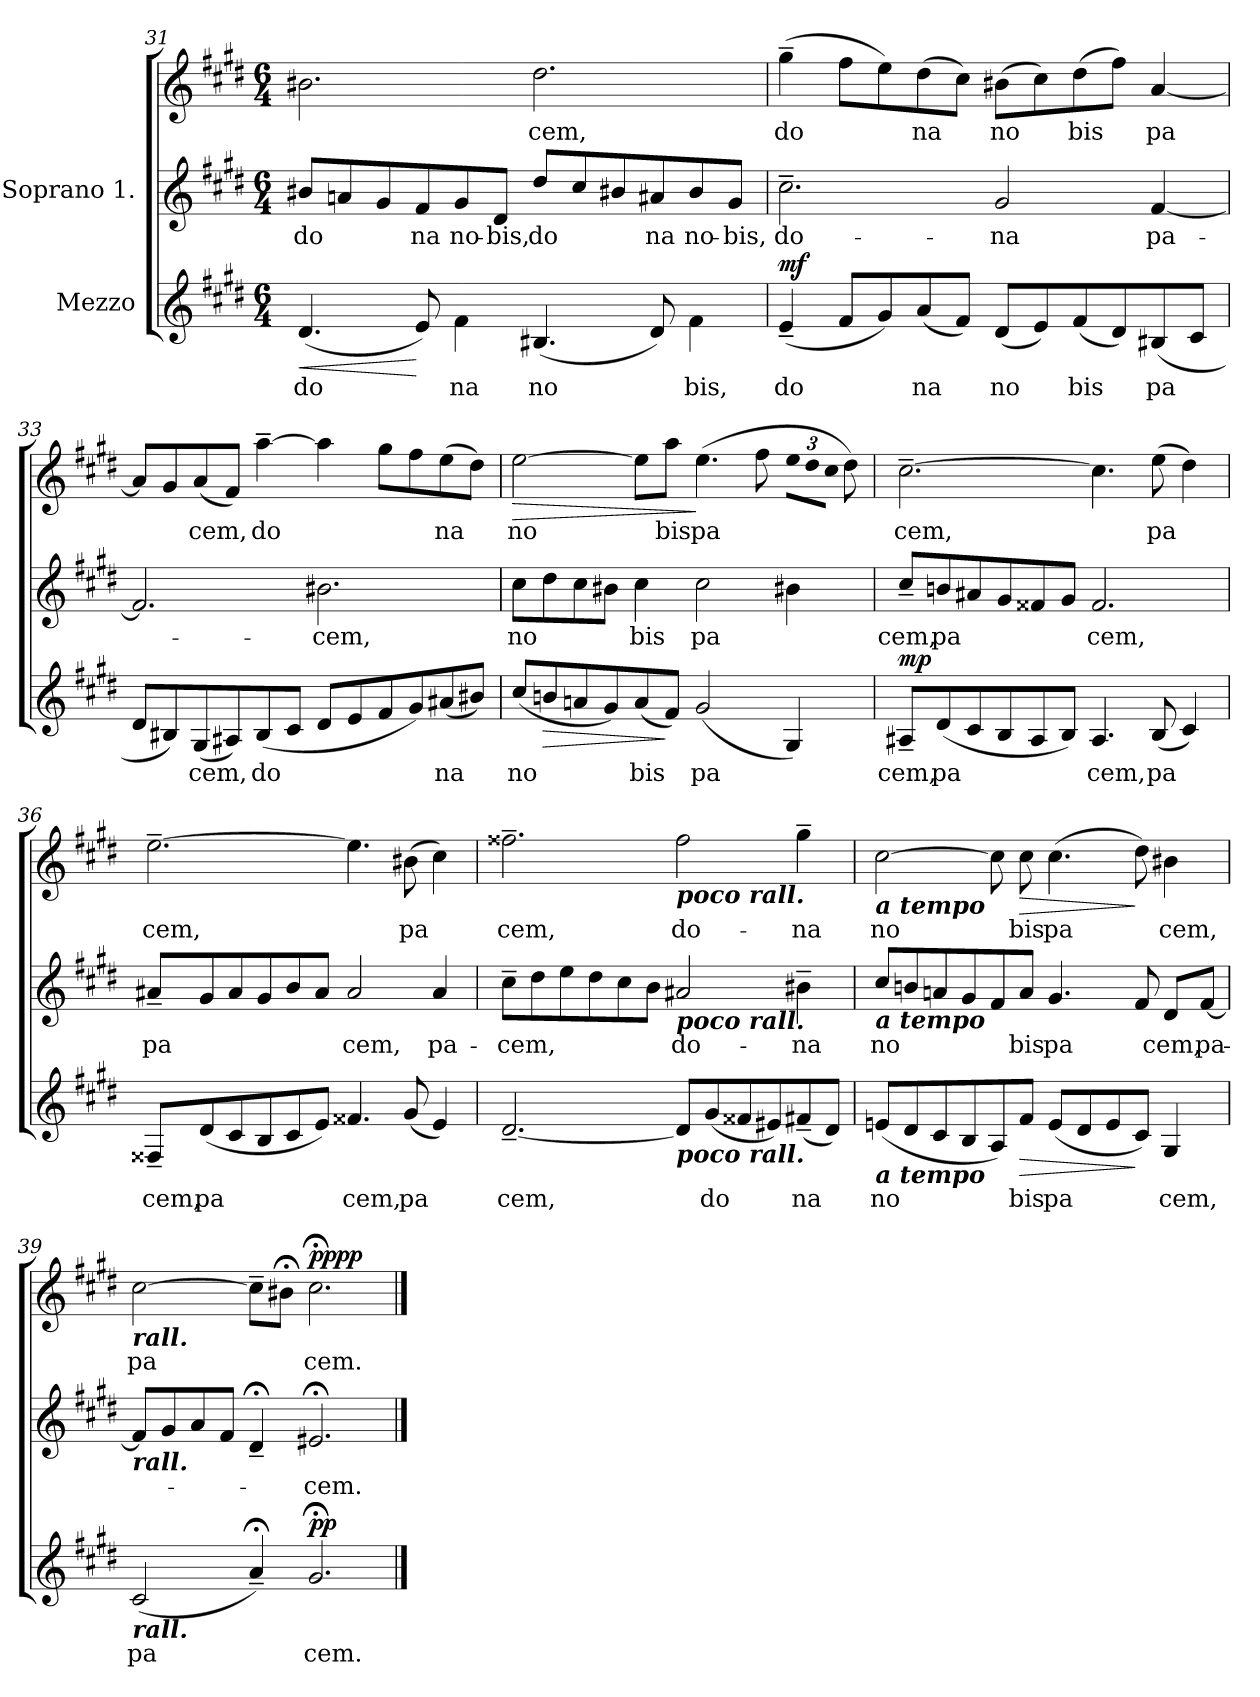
**kern	**text	**dynam	**kern	**text	**kern	**text	**dynam
*part2	*part2	*part2	*part1	*part1	*part1	*part1	*part1
*staff3	*staff3	*staff3	*staff2	*staff2	*staff1	*staff1	*staff1/2
*I"Mezzo	*	*	*I"Soprano 1.	*	*	*	*
!!LO:LB:g=z
*clefG2	*	*	*clefG2	*	*clefG2	*	*
*k[f#c#g#d#]	*	*	*k[f#c#g#d#]	*	*k[f#c#g#d#]	*	*
*E:	*	*	*E:	*	*E:	*	*
*M6/4	*	*	*M6/4	*	*M6/4	*	*
=31	=31	=31	=31	=31	=31	=31	=31
!	!LO:LY:b:cj	!LO:HP:b	!	!LO:LY:b:cj	!	!LO:LY:b:cj	!
(>4.d#/	do-	<	8b#X/L	do-	2.b#X\	.	.
!	!	!	!	!LO:LY:b:cj	!	!	!
.	.	.	8an/	-	.	.	.
!	!	!	!	!LO:LY:b:cj	!	!	!
.	.	.	8g#/	.	.	.	.
!	!LO:LY:b:cj	!	!	!LO:LY:b:cj	!	!	!
8e/)	-	[	8f#/	na	.	.	.
!	!LO:LY:b:cj	!	!	!LO:LY:b:cj	!	!	!
4f#\	na	.	8g#/	no-	.	.	.
!	!	!	!	!LO:LY:b:cj	!	!	!
.	.	.	8d#/J	-bis,	.	.	.
!	!LO:LY:b:cj	!	!	!LO:LY:b:cj	!	!LO:LY:b:cj	!
(>4.B#X/	no-	.	8dd#/L	do-	2.dd#\	cem,	.
!	!	!	!	!LO:LY:b:cj	!	!	!
.	.	.	8cc#/	-	.	.	.
!	!	!	!	!LO:LY:b:cj	!	!	!
.	.	.	8b#X/	.	.	.	.
!	!LO:LY:b:cj	!	!	!LO:LY:b:cj	!	!	!
8d#/)	-	.	8a#X/	na	.	.	.
!	!LO:LY:b:cj	!	!	!LO:LY:b:cj	!	!	!
4f#\	bis,	.	8b#/	no-	.	.	.
!	!	!	!	!LO:LY:b:cj	!	!	!
.	.	.	8g#/J	-bis,	.	.	.
=32	=32	=32	=32	=32	=32	=32	=32
!	!LO:LY:b:cj	!LO:DY:b	!	!LO:LY:b:cj	!	!LO:LY:b:cj	!LO:DY:b=2
!	!	!	!	!	!	!	!LO:DY:n=1:b
(>4e~</	do-	mf	2.cc#~>\	-do-	(>4gg#~>\	do-	mf mf
!	!LO:LY:b:cj	!	!	!	!	!LO:LY:b:cj	!
8f#/L	-	.	.	.	8ff#\L	-	.
!	!LO:LY:b:cj	!	!	!	!	!LO:LY:b:cj	!
8g#/)	.	.	.	.	8ee\)	.	.
!	!LO:LY:b:cj	!	!	!	!	!LO:LY:b:cj	!
(>8a/	na	.	.	.	(>8dd#\	na	.
!	!LO:LY:b:cj	!	!	!	!	!LO:LY:b:cj	!
8f#/J)	.	.	.	.	8cc#\J)	.	.
!	!LO:LY:b:cj	!	!	!LO:LY:b:cj	!	!LO:LY:b:cj	!
(>8d#/L	no-	.	2g#/	-na	(>8b#X\L	no-	.
!	!LO:LY:b:cj	!	!	!	!	!LO:LY:b:cj	!
8e/)	-	.	.	.	8cc#\)	-	.
!	!LO:LY:b:cj	!	!	!	!	!LO:LY:b:cj	!
(>8f#/	bis	.	.	.	(>8dd#\	bis	.
!	!LO:LY:b:cj	!	!	!	!	!LO:LY:b:cj	!
8d#/)	.	.	.	.	8ff#\J)	.	.
!	!LO:LY:b:cj	!	!	!LO:LY:b:cj	!	!LO:LY:b:cj	!
(>8B#X/	pa-	.	[<4f#/	pa-	[<4a/	pa-	.
!	!LO:LY:b:cj	!	!	!	!	!	!
8c#/J	--	.	.	.	.	.	.
=33	=33	=33	=33	=33	=33	=33	=33
!	!LO:LY:b:cj	!	!	!LO:LY:b:cj	!	!LO:LY:b:cj	!
8d#/L	-	.	2.f#/]	.	8a/L]	-	.
!	!LO:LY:b:cj	!	!	!	!	!LO:LY:b:cj	!
8B#X/)	.	.	.	.	8g#/	.	.
!	!LO:LY:b:cj	!	!	!	!	!LO:LY:b:cj	!
(>8G#/	cem,	.	.	.	(>8a/	cem,	.
!	!LO:LY:b:cj	!	!	!	!	!LO:LY:b:cj	!
8A#X/)	.	.	.	.	8f#/J)	.	.
!	!LO:LY:b:cj	!	!	!	!	!LO:LY:b:cj	!
(>8B#/	do-	.	.	.	[>4aa~>\	do-	.
!	!LO:LY:b:cj	!	!	!	!	!	!
8c#/J	-	.	.	.	.	.	.
!	!LO:LY:b:cj	!	!	!LO:LY:b:cj	!	!LO:LY:b:cj	!
8d#/L	.	.	2.b#X\	cem,	4aa\]	-	.
!	!LO:LY:b:cj	!	!	!	!	!	!
8e/	.	.	.	.	.	.	.
!	!LO:LY:b:cj	!	!	!	!	!LO:LY:b:cj	!
8f#/	.	.	.	.	8gg#\L	.	.
!	!LO:LY:b:cj	!	!	!	!	!LO:LY:b:cj	!
8g#/)	.	.	.	.	8ff#\	.	.
!	!LO:LY:b:cj	!	!	!	!	!LO:LY:b:cj	!
(>8a#X/	na	.	.	.	(>8ee\	na	.
!	!LO:LY:b:cj	!	!	!	!	!LO:LY:b:cj	!
8b#X/J)	.	.	.	.	8dd#\J)	.	.
!!LO:PB:g=z
=34	=34	=34	=34	=34	=34	=34	=34
!	!LO:LY:b:cj	!	!	!LO:LY:b:cj	!	!LO:LY:b:cj	!LO:HP:b
(>8cc#/L	no-	.	8cc#\L	-no-	[>2ee\	no-	>
!	!LO:LY:b:cj	!LO:HP:b	!	!LO:LY:b:cj	!	!	!
8bn/	-	>	8dd#\	-	.	.	.
!	!LO:LY:b:cj	!	!	!LO:LY:b:cj	!	!	!
8an/	.	.	8cc#\	.	.	.	.
!	!LO:LY:b:cj	!	!	!LO:LY:b:cj	!	!	!
8g#/)	.	.	8b#X\J	.	.	.	.
!	!LO:LY:b:cj	!	!	!LO:LY:b:cj	!	!LO:LY:b:cj	!
(>8a/	bis	.	4cc#\	bis	8ee\L]	-	.
!	!LO:LY:b:cj	!	!	!	!	!LO:LY:b:cj	!
8f#/J)	.	]	.	.	8aa\J	bis	.
!	!LO:LY:b:cj	!	!	!LO:LY:b:cj	!	!LO:LY:b:cj	!
(>2g#/	pa-	.	2cc#\	pa-	(>4.ee\	pa-	]
!	!	!	!	!	!	!LO:LY:b:cj	!
.	.	.	.	.	8ff#\	--	.
!	!LO:LY:b:cj	!	!	!LO:LY:b:cj	!LO:N:vis=16	!LO:LY:b:cj	!
4G#/)	--	.	4b#X\	--	24ee\L	--	.
!	!	!	!	!	!LO:N:vis=16	!LO:LY:b:cj	!
.	.	.	.	.	24dd#\	--	.
!	!	!	!	!	!LO:N:vis=16	!LO:LY:b:cj	!
.	.	.	.	.	24cc#\J	--	.
!	!	!	!	!	!	!LO:LY:b:cj	!
.	.	.	.	.	8dd#\)	--	.
=35	=35	=35	=35	=35	=35	=35	=35
!	!LO:LY:b:cj	!LO:DY:b	!	!LO:LY:b:cj	!	!LO:LY:b:cj	!LO:DY:b=2
!	!	!	!	!	!	!	!LO:DY:n=1:b
8A#X~</L	-cem,	mp	8cc#~</L	-cem,	[>2.cc#~>\	-cem,	mp mp
!	!LO:LY:b:cj	!	!	!LO:LY:b:cj	!	!	!
(>8d#/	pa-	.	8bn/	pa-	.	.	.
!	!LO:LY:b:cj	!	!	!LO:LY:b:cj	!	!	!
8c#/	-	.	8a#X/	-	.	.	.
!	!LO:LY:b:cj	!	!	!LO:LY:b:cj	!	!	!
8B/	.	.	8g#/	.	.	.	.
!	!LO:LY:b:cj	!	!	!LO:LY:b:cj	!	!	!
8A#/	.	.	8f##X/	.	.	.	.
!	!LO:LY:b:cj	!	!	!LO:LY:b:cj	!	!	!
8B/J)	.	.	8g#/J	.	.	.	.
!	!LO:LY:b:cj	!	!	!LO:LY:b:cj	!	!LO:LY:b:cj	!
4.A#/	cem,	.	2.f##/	cem,	4.cc#\]	.	.
!	!LO:LY:b:cj	!	!	!	!	!LO:LY:b:cj	!
(>8B/	pa-	.	.	.	(>8ee\	pa-	.
!	!LO:LY:b:cj	!	!	!	!	!LO:LY:b:cj	!
4c#/)	--	.	.	.	4dd#\)	--	.
=36	=36	=36	=36	=36	=36	=36	=36
!	!LO:LY:b:cj	!	!	!LO:LY:b:cj	!	!LO:LY:b:cj	!
8F##X~</L	-cem,	.	8a#X~</L	-pa-	[>2.ee~>\	cem,	.
!	!LO:LY:b:cj	!	!	!LO:LY:b:cj	!	!	!
(>8d#/	pa-	.	8g#/	-	.	.	.
!	!LO:LY:b:cj	!	!	!LO:LY:b:cj	!	!	!
8c#/	-	.	8a#/	.	.	.	.
!	!LO:LY:b:cj	!	!	!LO:LY:b:cj	!	!	!
8B/	.	.	8g#/	.	.	.	.
!	!LO:LY:b:cj	!	!	!LO:LY:b:cj	!	!	!
8c#/	.	.	8b/	.	.	.	.
!	!LO:LY:b:cj	!	!	!LO:LY:b:cj	!	!	!
8e/J)	.	.	8a#/J	.	.	.	.
!	!LO:LY:b:cj	!	!	!LO:LY:b:cj	!	!LO:LY:b:cj	!
4.f##X/	cem,	.	2a#/	cem,	4.ee\]	.	.
!	!LO:LY:b:cj	!	!	!	!	!LO:LY:b:cj	!
(>8g#/	pa-	.	.	.	(>8b#X\	pa-	.
!	!LO:LY:b:cj	!	!	!LO:LY:b:cj	!	!LO:LY:b:cj	!
4e/)	--	.	4a#/	pa-	4cc#\)	--	.
!!LO:LB:g=z
=37	=37	=37	=37	=37	=37	=37	=37
!	!LO:LY:b:cj	!	!	!LO:LY:b:cj	!	!LO:LY:b:cj	!
[<2.d#~</	-cem,	.	8cc#~>\L	cem,	2.ff##X~>\	-cem,	.
!	!	!	!	!LO:LY:b:cj	!	!	!
.	.	.	8dd#\	.	.	.	.
!	!	!	!	!LO:LY:b:cj	!	!	!
.	.	.	8ee\	.	.	.	.
!	!	!	!	!LO:LY:b:cj	!	!	!
.	.	.	8dd#\	.	.	.	.
!	!	!	!	!LO:LY:b:cj	!	!	!
.	.	.	8cc#\	.	.	.	.
!	!	!	!	!LO:LY:b:cj	!	!	!
.	.	.	8b\J	.	.	.	.
!	!	!	!	!	!LO:TX:b:Bi:t=poco rall.	!	!
!	!	!	!LO:TX:b:Bi:t=poco rall.	!	!	!	!
!LO:TX:b:Bi:t=poco rall.	!	!	!	!	!	!	!
!	!LO:LY:b:cj	!	!	!LO:LY:b:cj	!	!LO:LY:b:cj	!
8d#/L]	.	.	2a#X/	do-	2ff##\	do-	.
!	!LO:LY:b:cj	!	!	!	!	!	!
(>8g#/	do-	.	.	.	.	.	.
!	!LO:LY:b:cj	!	!	!	!	!	!
8f##X/	-	.	.	.	.	.	.
!	!LO:LY:b:cj	!	!	!	!	!	!
8e#X/)	.	.	.	.	.	.	.
!	!LO:LY:b:cj	!	!	!LO:LY:b:cj	!	!LO:LY:b:cj	!
(>8f#X~</	na	.	4b#X~>\	-na	4gg#~>\	-na	.
!	!LO:LY:b:cj	!	!	!	!	!	!
8d#/J)	.	.	.	.	.	.	.
=38	=38	=38	=38	=38	=38	=38	=38
!	!	!	!	!	!LO:TX:b:Bi:t=a tempo	!	!
!	!	!	!LO:TX:b:Bi:t=a tempo	!	!	!	!
!LO:TX:b:Bi:t=a tempo	!	!	!	!	!	!	!
!	!LO:LY:b:cj	!	!	!LO:LY:b:cj	!	!LO:LY:b:cj	!
(>8en/L	no-	.	8cc#/L	no-	[>2cc#\	no-	.
!	!LO:LY:b:cj	!	!	!LO:LY:b:cj	!	!	!
8d#/	-	.	8bn/	-	.	.	.
!	!LO:LY:b:cj	!	!	!LO:LY:b:cj	!	!	!
8c#/	.	.	8an/	.	.	.	.
!	!LO:LY:b:cj	!	!	!LO:LY:b:cj	!	!	!
8B/	.	.	8g#/	.	.	.	.
!	!LO:LY:b:cj	!	!	!LO:LY:b:cj	!	!LO:LY:b:cj	!
8A/)	.	.	8f#/	.	8cc#\]	-	.
!	!LO:LY:b:cj	!LO:HP:b	!	!LO:LY:b:cj	!	!LO:LY:b:cj	!LO:HP:b
8f#/J	bis	>	8a/J	bis	8cc#\	bis	>
!	!LO:LY:b:cj	!	!	!LO:LY:b:cj	!	!LO:LY:b:cj	!
(>8e/L	pa-	.	4.g#/	pa-	(>4.cc#\	pa-	.
!	!LO:LY:b:cj	!	!	!	!	!	!
8d#/	-	.	.	.	.	.	.
!	!LO:LY:b:cj	!	!	!	!	!	!
8e/	.	.	.	.	.	.	.
!	!LO:LY:b:cj	!	!	!LO:LY:b:cj	!	!LO:LY:b:cj	!
8c#/J)	.	]	8f#/	-	8dd#\)	-	]
!	!LO:LY:b:cj	!	!	!LO:LY:b:cj	!	!LO:LY:b:cj	!
4G#/	cem,	.	8d#/L	cem,	4b#X\	cem,	.
!	!	!	!	!LO:LY:b:cj	!	!	!
.	.	.	[<8f#/J	pa-	.	.	.
=39	=39	=39	=39	=39	=39	=39	=39
!	!	!	!	!	!LO:TX:b:Bi:t=rall.	!	!
!	!	!	!LO:TX:b:Bi:t=rall.	!	!	!	!
!LO:TX:b:Bi:t=rall.	!	!	!	!	!	!	!
!	!LO:LY:b:cj	!	!	!LO:LY:b:cj	!	!LO:LY:b:cj	!
(>2c#/	pa-	.	8f#/L]	.	[>2cc#\	-pa-	.
!	!	!	!	!LO:LY:b:cj	!	!	!
.	.	.	8g#/	.	.	.	.
!	!	!	!	!LO:LY:b:cj	!	!	!
.	.	.	8a/	.	.	.	.
!	!	!	!	!LO:LY:b:cj	!	!	!
.	.	.	8f#/J	.	.	.	.
!	!LO:LY:b:cj	!	!	!LO:LY:b:cj	!	!LO:LY:b:cj	!
4a;<~>/)	-	.	4d#;<~>/	.	8cc#~>\L]	-	.
!	!	!	!	!	!	!LO:LY:b:cj	!
.	.	.	.	.	8b#X;<\J	.	.
!	!LO:LY:b:cj	!LO:DY:b	!	!LO:LY:b:cj	!	!LO:LY:b:cj	!LO:DY:b=2
!	!	!	!	!	!	!	!LO:DY:n=1:b
2.g#;</	cem.	pp	2.e#X;</	cem.	2.cc#;<\	cem.	pp pp
==	==	==	==	==	==	==	==
*-	*-	*-	*-	*-	*-	*-	*-
